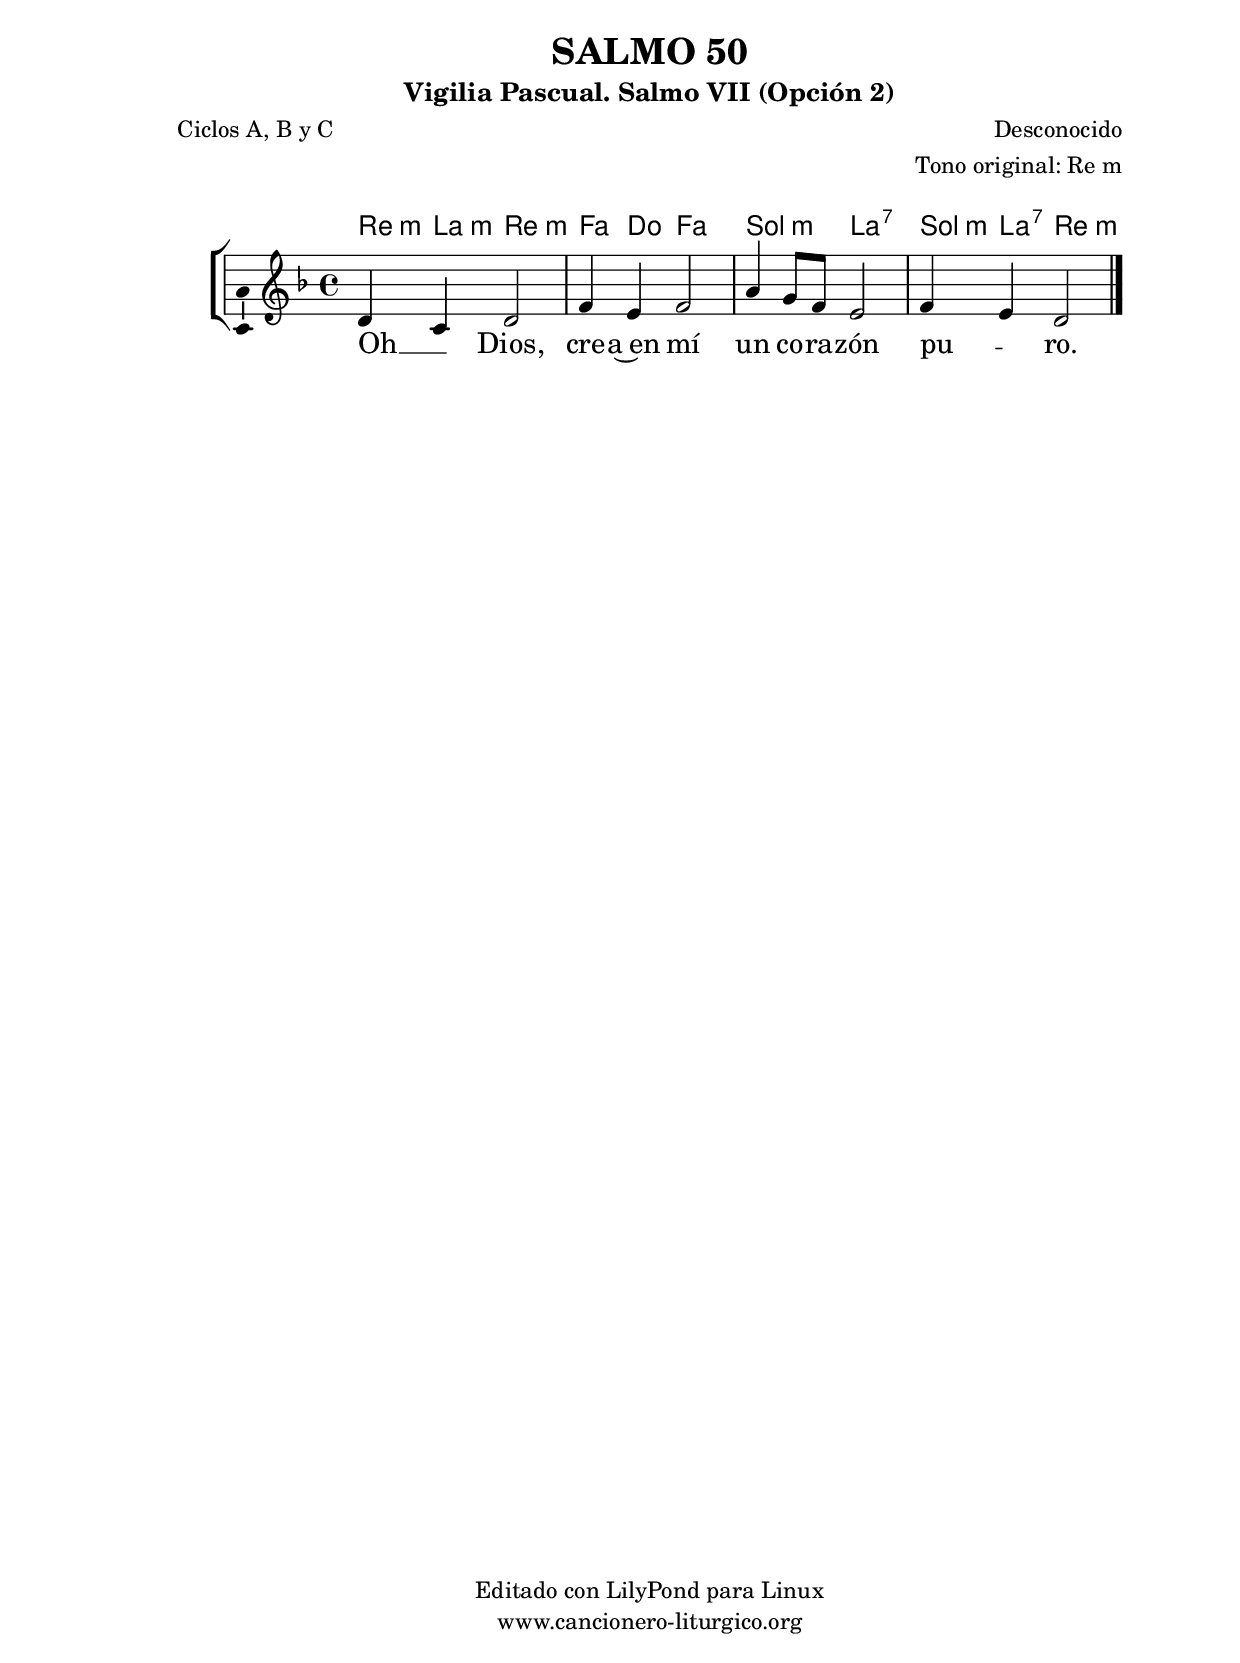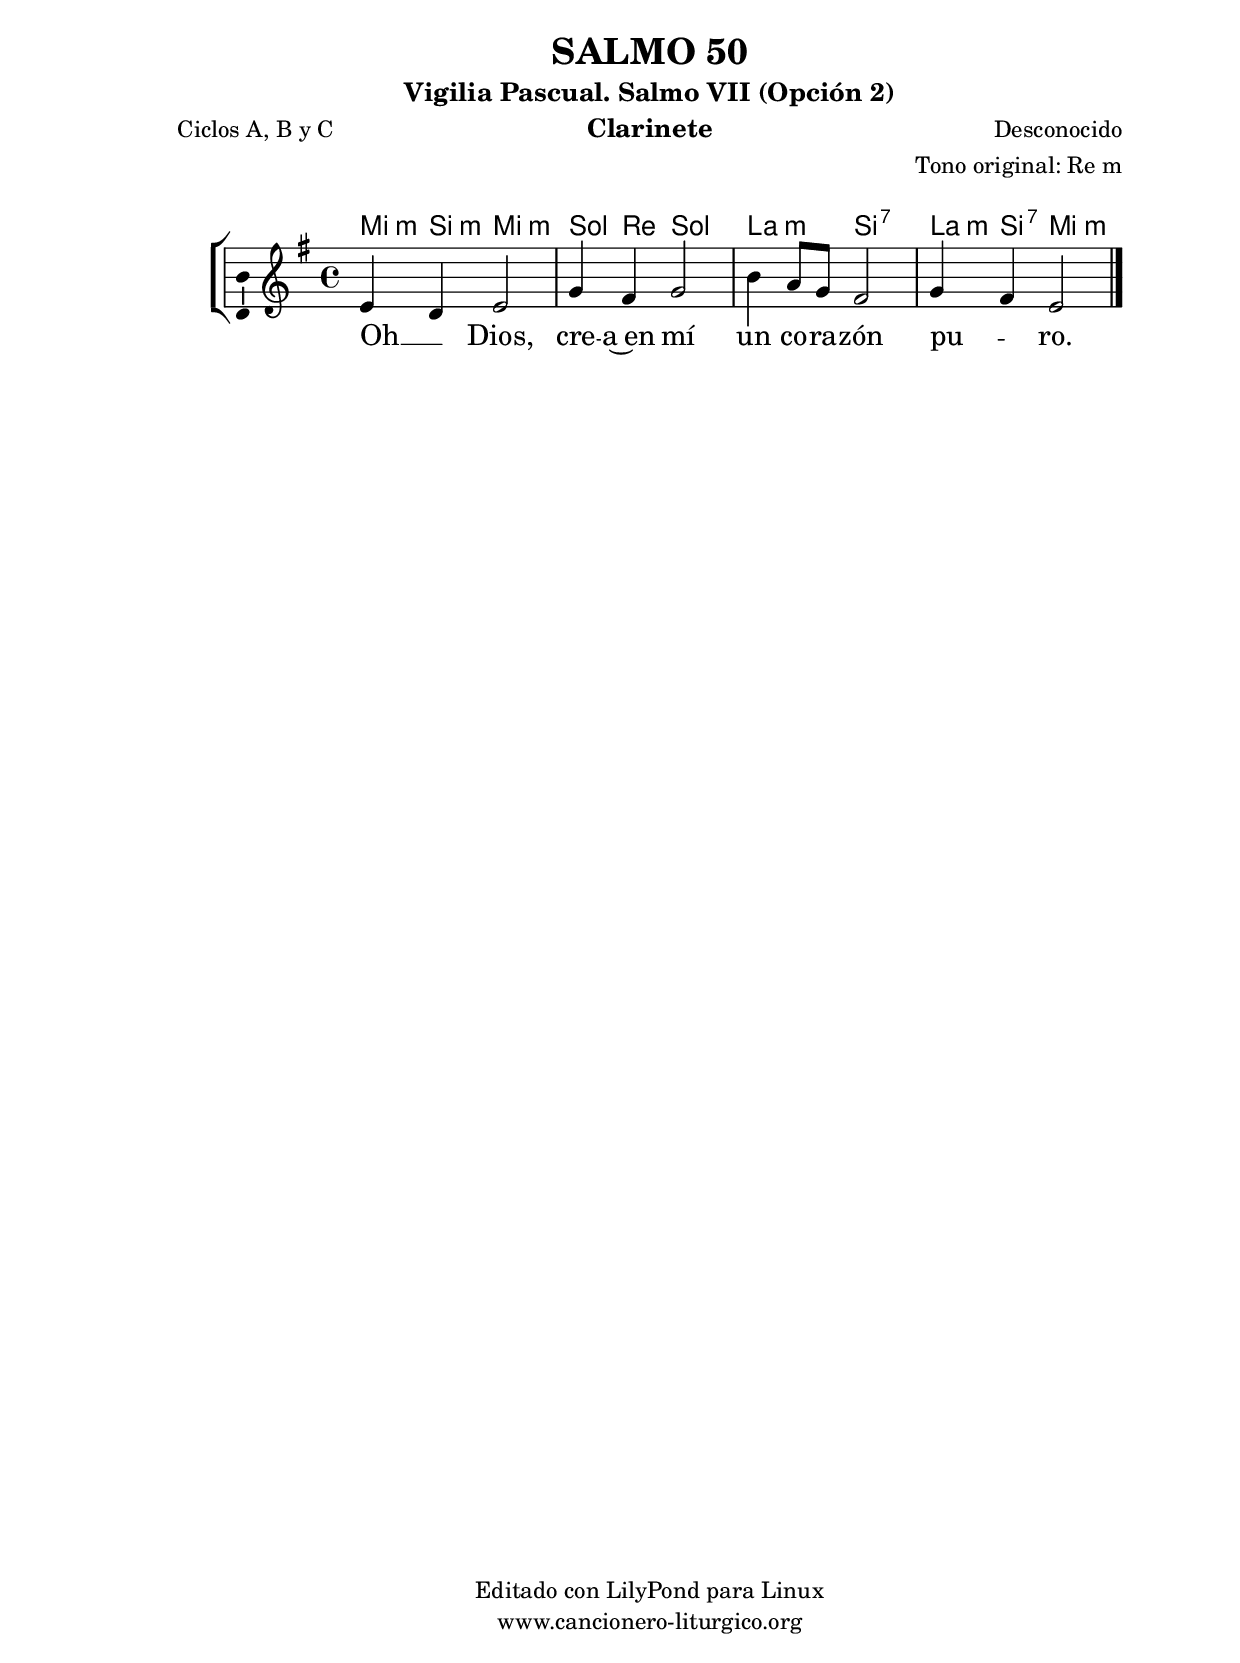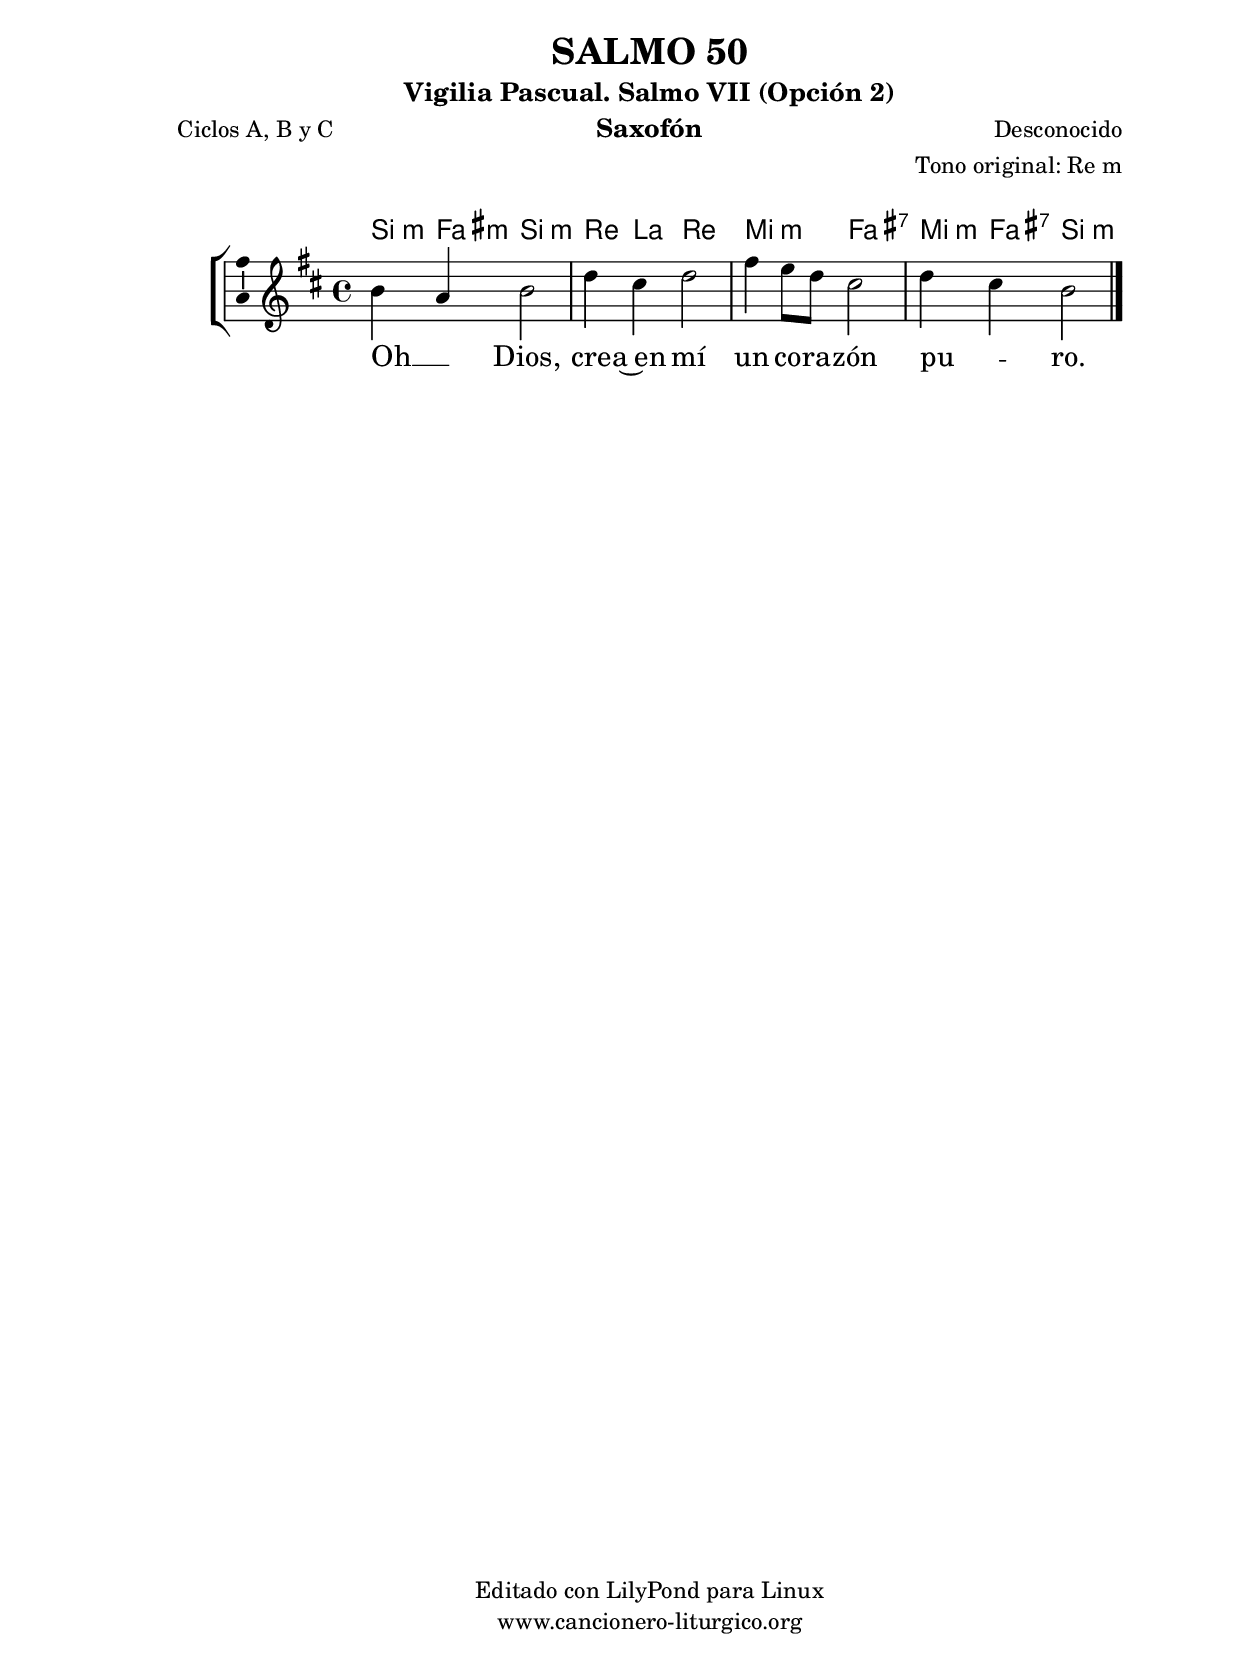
%
%para convertir .midi en .wav:
%timidity filename.midi -Ow -o finename.wav
%
%
%Para convertir de .wav a .mp3:
%lame -h -m j filename.wav
%
%
%para escuchar el midi:
%timidity nombrefichero.midi
%


%versión de lilypond para la que se ha escrito esta partitura:
\version "2.16.0"

	%Tamaño papel
	#(set-default-paper-size "a4")
	%Tamaño partitura
	#(set-global-staff-size 20)
	%No responde al pulsar sobre una nota
	#(ly:set-option 'point-and-click #f)

%parámetros del encabezamiento:
\header {
	title = "SALMO 50"
	subtitle = "Vigilia Pascual. Salmo VII (Opción 2)"
	composer = "Desconocido"
	poet = "Ciclos A, B y C"
	meter = ""
	arranger = "Tono original: Re m"
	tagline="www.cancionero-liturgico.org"
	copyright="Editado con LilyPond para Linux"
	tiempo = "Pascua"
	usos = "Salmo"
	letra = "Oh Dios, crea en mí un corazón puro."
	}

%parámetros asociados al papel:
\paper  {
	oddHeaderMarkup = \markup {\fill-line { \on-the-fly #not-first-page \fromproperty #'header:title \on-the-fly #not-first-page \fromproperty #'header:composer }}
	evenHeaderMarkup = \markup {\fill-line { \fromproperty #'header:composer \fromproperty #'header:title }}
	#(set-paper-size "a4")
	print-page-number = ##f
	first-page-number = 1
	print-first-page-number = ##f
%	head-separation = 3.0 \cm
	top-margin = 2.0 \cm
	bottom-margin = 0.5\cm
%%%	bottom-margin = -1.0\cm
	left-margin = 3.0 \cm
	line-width = 16.0 \cm 
	indent = 8\mm
	interscoreline = 2.\mm
	between-system-space = 15\mm
%	para que las partituras no llenen la hoja:
	ragged-bottom = ##t
%	idem para la última hoja:
	ragged-last-bottom = ##f
%	para que las partituras llenen el ancho del papel:
	ragged-last = ##f
	after-title-space = 2.5 \cm
%page-count=1
system-count=1

	%Flexible Vertical Spacing
%	markup-markup-spacing =
%	#'((basic-distance . 15) (minimum-distance . 15) (padding . 3))
	markup-system-spacing =
	#'((basic-distance . 15) (minimum-distance . 15) (padding . 3))
	system-system-spacing =
	#'((basic-distance . 15) (minimum-distance . 15) (padding . 3))
	score-system-spacing =
	#'((basic-distance . 15) (minimum-distance . 15) (padding . 5))
%	top-system-spacing = % header
%	#'((basic-distance . 8) (minimum-distance . 0) (padding . 3))
%	top-markup-spacing =
%	#'((basic-distance . 20) (minimum-distance . 20) (padding . 3))
	last-bottom-spacing = % footer
	#'((basic-distance . 5) (minimum-distance . 5) (padding . 3))
%	score-markup-spacing =
%	#'((basic-distance . 16) (minimum-distance . 13) (padding . 3))

	}


%parámetros que afectan a toda la partitura:
global =  {
	%clave de sol (G):
	\clef G
	%armadura:
%	\transpose f e
	\key d \minor
	\tempo 4=100
	\set Score.tempoHideNote = ##t
	}


acordes = {
	\italianChords
	\chordmode {
%	\transpose f e
{

d4:m a:m d2:m f4 c f2 g2:m a:7 g4:m a:7 d2:m

	}
	}
}

melodia = 
%	\transpose f e
{
	\relative c'{
	\time 4/4

d4 c d2
f4 e f2
a4 g8 f e2
f4 e d2

	\bar "|."
	}
	}


texto = \lyricmode {
Oh __ _ Dios, cre -- a~en mí un co -- ra -- zón pu -- _ ro.
	}


acordesStaff = \context ChordNames = acordesStaff <<
	\set chordChanges = ##t
	\acordes
	>>


vozStaff = \context Voice = vozStaff
\with {\consists "Ambitus_engraver"}
<<
%	\set Staff.instrumentName = ""
%	\set Staff.shortInstrumentName = ""
%	\set Staff.midiInstrument = #"clarinet"
%	\set Staff.midiInstrument = #"cello"
%	\set Staff.midiInstrument = #"flute"
	\set Staff.midiInstrument = #"electric guitar (jazz)"
%	\set Staff.midiInstrument = #"english horn"
%	\set Staff.midiInstrument = #"violin"
%	\set Staff.midiInstrument = #"glockenspiel"
	\set Staff.midiMinimumVolume = #0.7
	\set Staff.midiMaximumVolume = #0.9
	\global
	\melodia
	>>


textoStaff = \context Lyrics = textoStaff <<
	\lyricsto vozStaff \texto
	>>

\book {
	\score {
		\context ChoirStaff {
			\override StaffGroup.SystemStartBracket #'collapse-height = #1
			\override Score.SystemStartBar #'collapse-height = #1
			<<
			\acordesStaff
			\vozStaff
			\textoStaff
			>>
			}
		\layout {
	    		\context {
				\Lyrics
				\override LyricText #'font-size = #2
				}
	   		 \context {
				\Score
				%fontSize = #3
				\override StaffSymbol #'staff-space = #(magstep +3)
				%\override Beam #'thickness = #0.55
				%\override SpacingSpanner #'spacing-increment = #1.0
				%\override Slur #'height-limit = #1.5
				}
			}
		}
	\score {
		\unfoldRepeats
		\context ChoirStaff {
			<<
			\acordesStaff
			\vozStaff
			>>
			}
		\midi {
	  		\context {
	  			\Score
				tempoWholesPerMinute = #(ly:make-moment 70 4)
				}
			}
		}
	}

%Partitura para clarinete
#(define output-suffix "C")
\book {
	\header{
		instrument = "Clarinete"
		}
	\score {
		\context ChoirStaff {
			\override StaffGroup.SystemStartBracket #'collapse-height = #1
			\override Score.SystemStartBar #'collapse-height = #1
\transpose c d
			<<
			\acordesStaff
			\vozStaff
			\textoStaff
			>>
			}
		\layout {
	    		\context {
				\Lyrics
				\override LyricText #'font-size = #2
				}
	   		 \context {
				\Score
				%fontSize = #3
				\override StaffSymbol #'staff-space = #(magstep +3)
				%\override Beam #'thickness = #0.55
				%\override SpacingSpanner #'spacing-increment = #1.0
				%\override Slur #'height-limit = #1.5
				}
			}
		}
	}

%Partitura para saxofón
#(define output-suffix "S")
\book {
	\header{
		instrument = "Saxofón"
		}
	\score {
		\context ChoirStaff {
			\override StaffGroup.SystemStartBracket #'collapse-height = #1
			\override Score.SystemStartBar #'collapse-height = #1
\transpose c a
			<<
			\acordesStaff
			\vozStaff
			\textoStaff
			>>
			}
		\layout {
	    		\context {
				\Lyrics
				\override LyricText #'font-size = #2
				}
	   		 \context {
				\Score
				%fontSize = #3
				\override StaffSymbol #'staff-space = #(magstep +3)
				%\override Beam #'thickness = #0.55
				%\override SpacingSpanner #'spacing-increment = #1.0
				%\override Slur #'height-limit = #1.5
				}
			}
		}
	}

